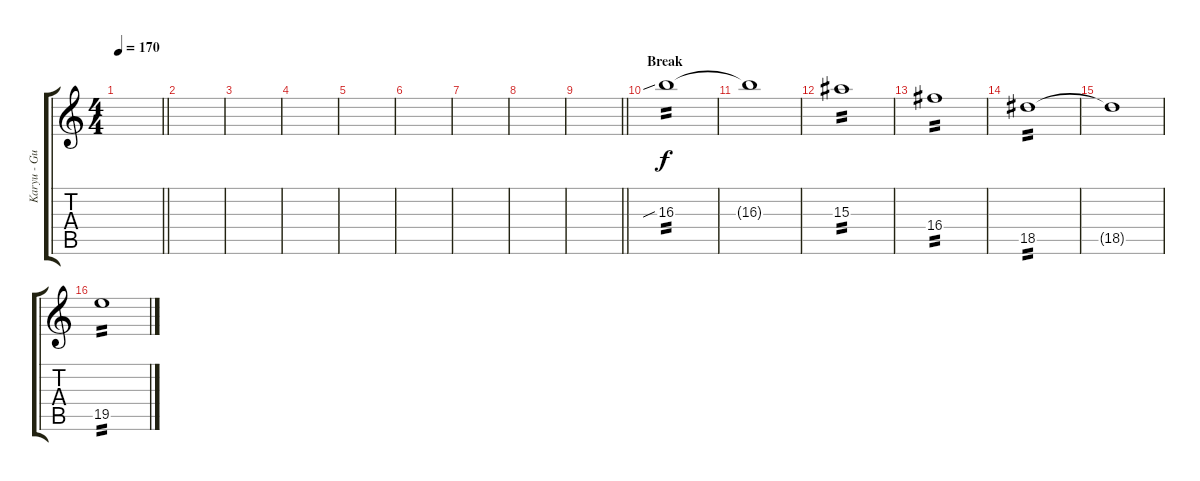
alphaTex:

\track ("Karyu - Guitar 1" "Karyu - Gu") {instrument distortionguitar}
\staff {score tabs}
\tuning (E4 B3 G3 D3 A2 E2) {hide}
\ts (4 4)
\tempo 170
\clef g2
\barLineRight lightlight
\ks c
|
\section ("" "")
|
|
|
|
|
|
|
\barLineRight lightlight
|
\section ("" "Break")
16.3{sib}.1{tp 2 volume 10} |
16.3{t}.1 |
15.3.1{tp 2} |
16.4.1{tp 2} |
18.5.1{tp 2} |
18.5{t}.1 |
19.5.1{tp 2}
